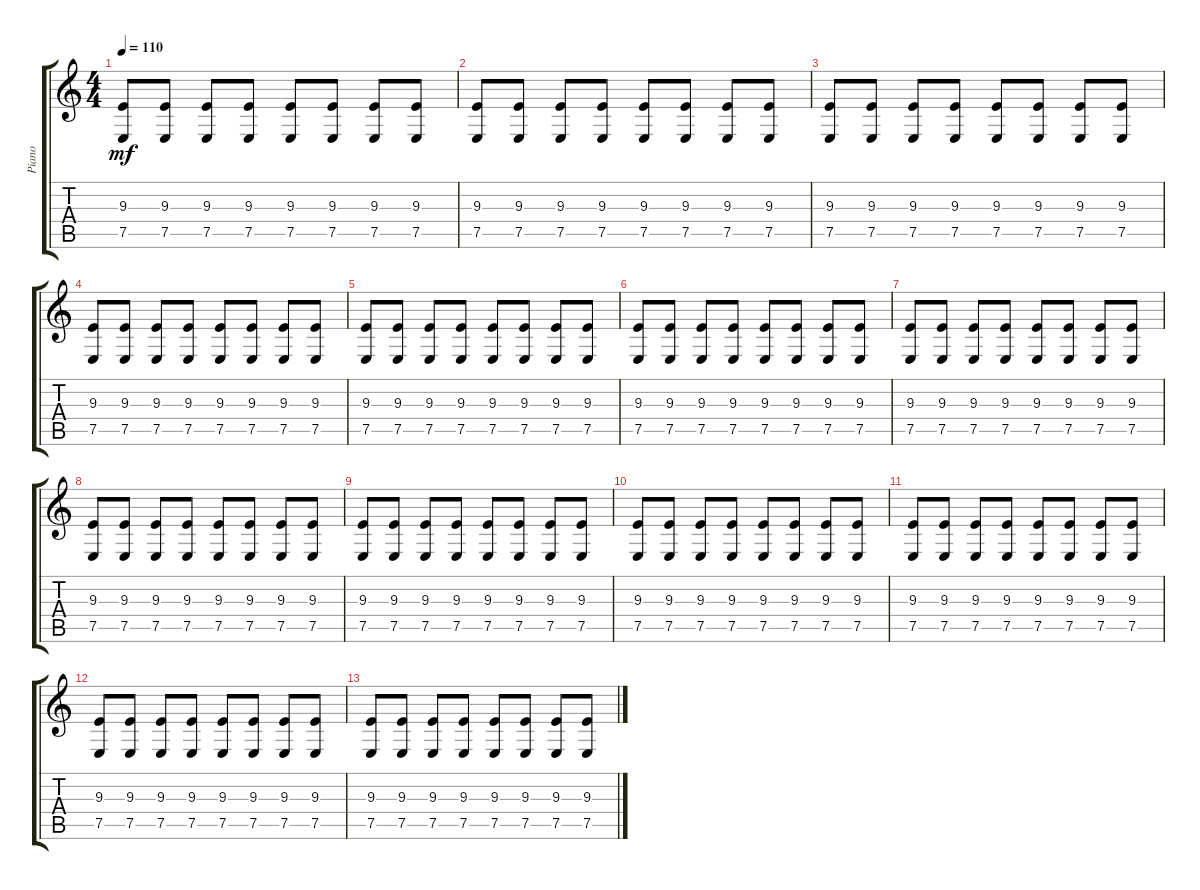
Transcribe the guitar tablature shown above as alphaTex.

\track ("Piano" "Piano") {instrument acousticgrandpiano}
\staff {score tabs}
\tuning (E4 B3 G3 D3 A2 E2) {hide}
\ts (4 4)
\tempo 110
\clef g2
\ks c
(9.3 7.5).8{dy mf} (9.3 7.5).8 (9.3 7.5).8 (9.3 7.5).8 (9.3 7.5).8 (9.3 7.5).8 (9.3 7.5).8 (9.3 7.5).8 |
(9.3 7.5).8 (9.3 7.5).8 (9.3 7.5).8 (9.3 7.5).8 (9.3 7.5).8 (9.3 7.5).8 (9.3 7.5).8 (9.3 7.5).8 |
(9.3 7.5).8 (9.3 7.5).8 (9.3 7.5).8 (9.3 7.5).8 (9.3 7.5).8 (9.3 7.5).8 (9.3 7.5).8 (9.3 7.5).8 |
(9.3 7.5).8 (9.3 7.5).8 (9.3 7.5).8 (9.3 7.5).8 (9.3 7.5).8 (9.3 7.5).8 (9.3 7.5).8 (9.3 7.5).8 |
(9.3 7.5).8 (9.3 7.5).8 (9.3 7.5).8 (9.3 7.5).8 (9.3 7.5).8 (9.3 7.5).8 (9.3 7.5).8 (9.3 7.5).8 |
(9.3 7.5).8 (9.3 7.5).8 (9.3 7.5).8 (9.3 7.5).8 (9.3 7.5).8 (9.3 7.5).8 (9.3 7.5).8 (9.3 7.5).8 |
(9.3 7.5).8 (9.3 7.5).8 (9.3 7.5).8 (9.3 7.5).8 (9.3 7.5).8 (9.3 7.5).8 (9.3 7.5).8 (9.3 7.5).8 |
(9.3 7.5).8 (9.3 7.5).8 (9.3 7.5).8 (9.3 7.5).8 (9.3 7.5).8 (9.3 7.5).8 (9.3 7.5).8 (9.3 7.5).8 |
(9.3 7.5).8 (9.3 7.5).8 (9.3 7.5).8 (9.3 7.5).8 (9.3 7.5).8 (9.3 7.5).8 (9.3 7.5).8 (9.3 7.5).8 |
(9.3 7.5).8 (9.3 7.5).8 (9.3 7.5).8 (9.3 7.5).8 (9.3 7.5).8 (9.3 7.5).8 (9.3 7.5).8 (9.3 7.5).8 |
(9.3 7.5).8 (9.3 7.5).8 (9.3 7.5).8 (9.3 7.5).8 (9.3 7.5).8 (9.3 7.5).8 (9.3 7.5).8 (9.3 7.5).8 |
(9.3 7.5).8 (9.3 7.5).8 (9.3 7.5).8 (9.3 7.5).8 (9.3 7.5).8 (9.3 7.5).8 (9.3 7.5).8 (9.3 7.5).8 |
(9.3 7.5).8 (9.3 7.5).8 (9.3 7.5).8 (9.3 7.5).8 (9.3 7.5).8 (9.3 7.5).8 (9.3 7.5).8 (9.3 7.5).8
